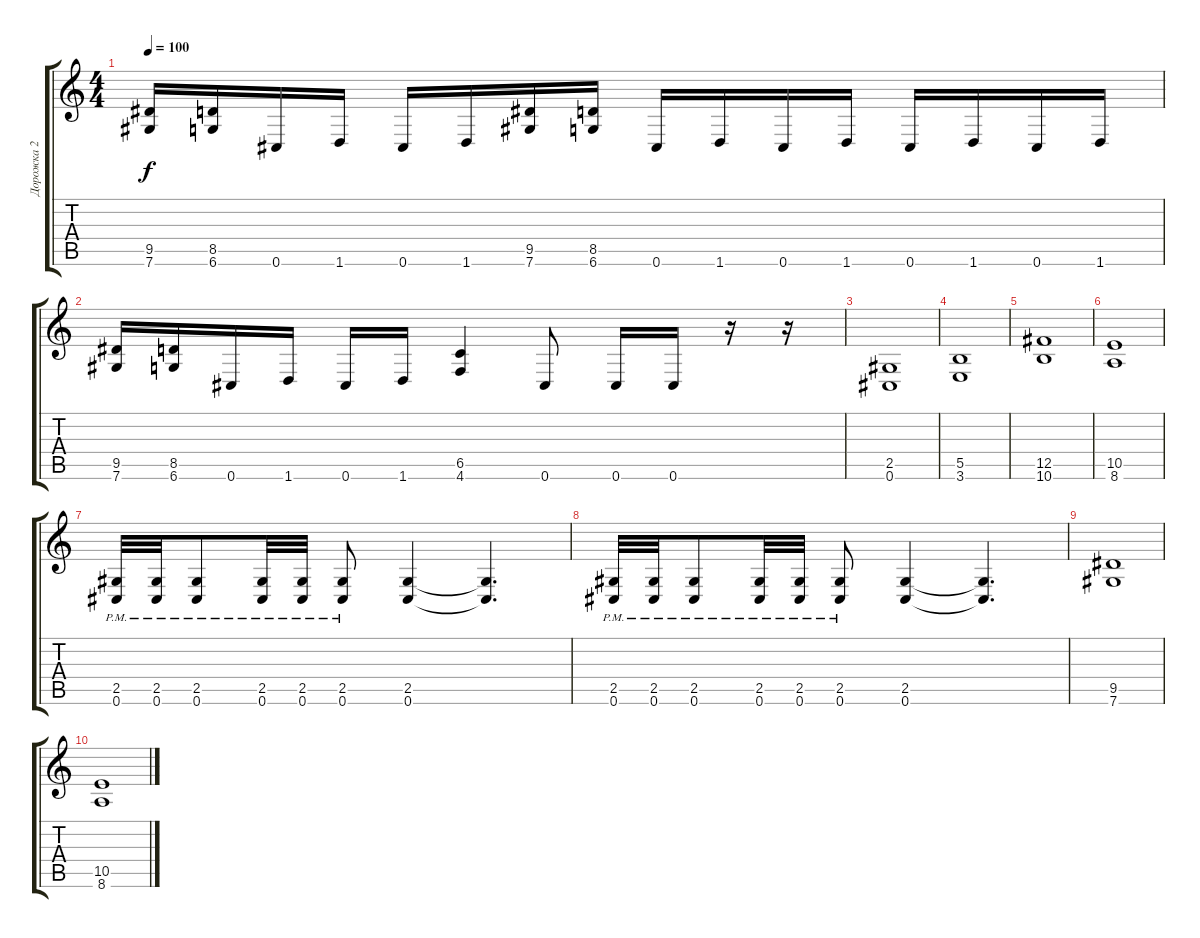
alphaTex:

\track ("Дорожка 2" "Дорожка 2") {instrument distortionguitar}
\staff {score tabs}
\tuning (Db4 Ab3 E3 B2 Gb2 Db2) {hide}
\ts (4 4)
\tempo 100
\clef g2
\ks c
(9.5 7.6).16{dy f} (8.5 6.6).16 0.6.16 1.6.16 0.6.16 1.6.16 (9.5 7.6).16 (8.5 6.6).16 0.6.16 1.6.16 0.6.16 1.6.16 0.6.16 1.6.16 0.6.16 1.6.16 |
(9.5 7.6).16 (8.5 6.6).16 0.6.16 1.6.16 0.6.16 1.6.16 (6.5 4.6).4 0.6.8 0.6.16 0.6.16 r.16 r.16 |
(2.5 0.6).1 |
(5.5 3.6).1 |
(12.5 10.6).1 |
(10.5 8.6).1 |
(2.5{pm} 0.6{pm}).32 (2.5{pm} 0.6{pm}).32 (2.5{pm} 0.6{pm}).8 (2.5{pm} 0.6{pm}).32 (2.5{pm} 0.6{pm}).32 (2.5{pm} 0.6{pm}).8 (2.5 0.6).4 (2.5{t} 0.6{t}).4{d} |
(2.5{pm} 0.6{pm}).32 (2.5{pm} 0.6{pm}).32 (2.5{pm} 0.6{pm}).8 (2.5{pm} 0.6{pm}).32 (2.5{pm} 0.6{pm}).32 (2.5{pm} 0.6{pm}).8 (2.5 0.6).4 (2.5{t} 0.6{t}).4{d} |
(9.5 7.6).1 |
(10.5 8.6).1
